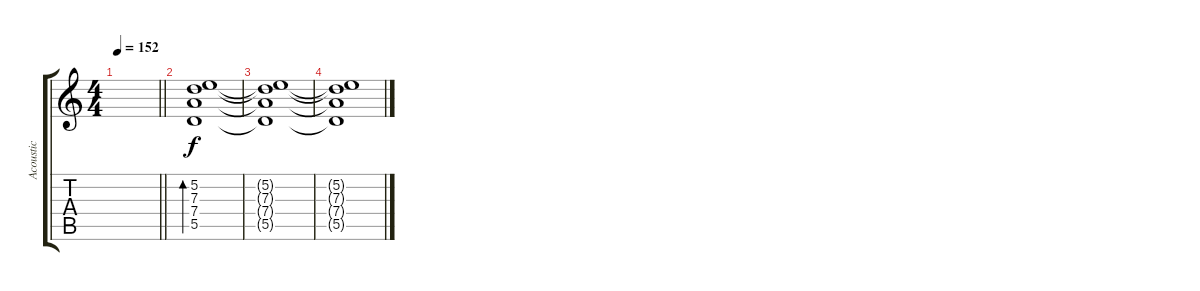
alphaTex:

\track ("Acoustic" "Acoustic") {instrument acousticguitarsteel}
\staff {score tabs}
\tuning (E4 B3 G3 D3 A2 E2) {hide}
\ts (4 4)
\tempo 152
\clef g2
\barLineRight lightlight
\ks c
|
(5.2 7.3 7.4 5.5).1{bd 480} |
(5.2{t} 7.3{t} 7.4{t} 5.5{t}).1 |
(5.2{t} 7.3{t} 7.4{t} 5.5{t}).1
